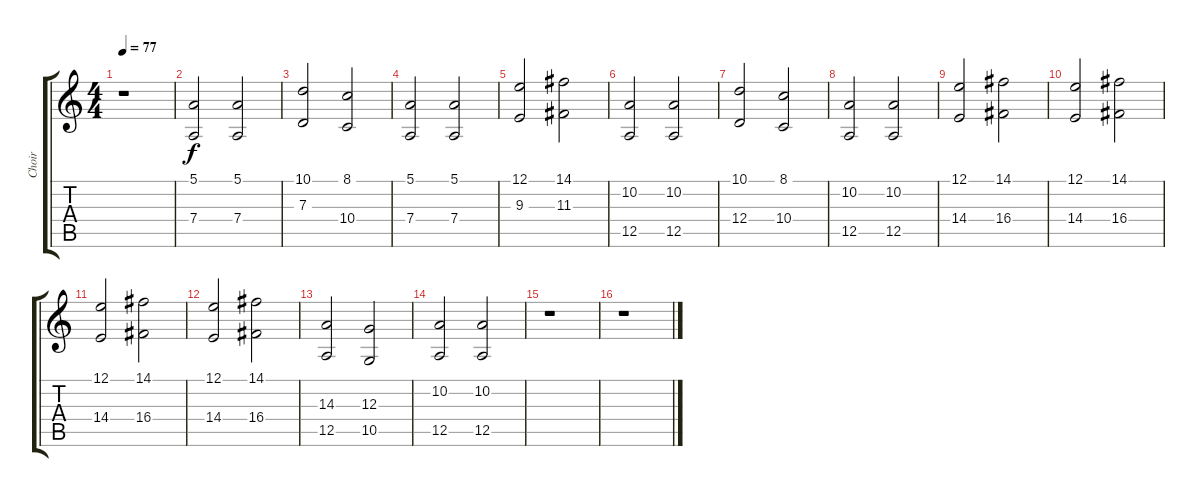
\track ("Choir" "Choir") {instrument voiceoohs}
\staff {score tabs}
\tuning (E4 B3 G3 D3 A2 E2) {hide}
\ts (4 4)
\tempo 77
\clef g2
\ks c
r.1{dy f} |
(5.1 7.4).2 (5.1 7.4).2 |
(10.1 7.3).2 (8.1 10.4).2 |
(5.1 7.4).2 (5.1 7.4).2 |
(12.1 9.3).2 (14.1 11.3).2 |
(10.2 12.5).2 (10.2 12.5).2 |
(10.1 12.4).2 (8.1 10.4).2 |
(10.2 12.5).2 (10.2 12.5).2 |
(12.1 14.4).2 (14.1 16.4).2 |
(12.1 14.4).2 (14.1 16.4).2 |
(12.1 14.4).2 (14.1 16.4).2 |
(12.1 14.4).2 (14.1 16.4).2 |
(14.3 12.5).2 (12.3 10.5).2 |
(10.2 12.5).2 (10.2 12.5).2 |
r.1 |
r.1
